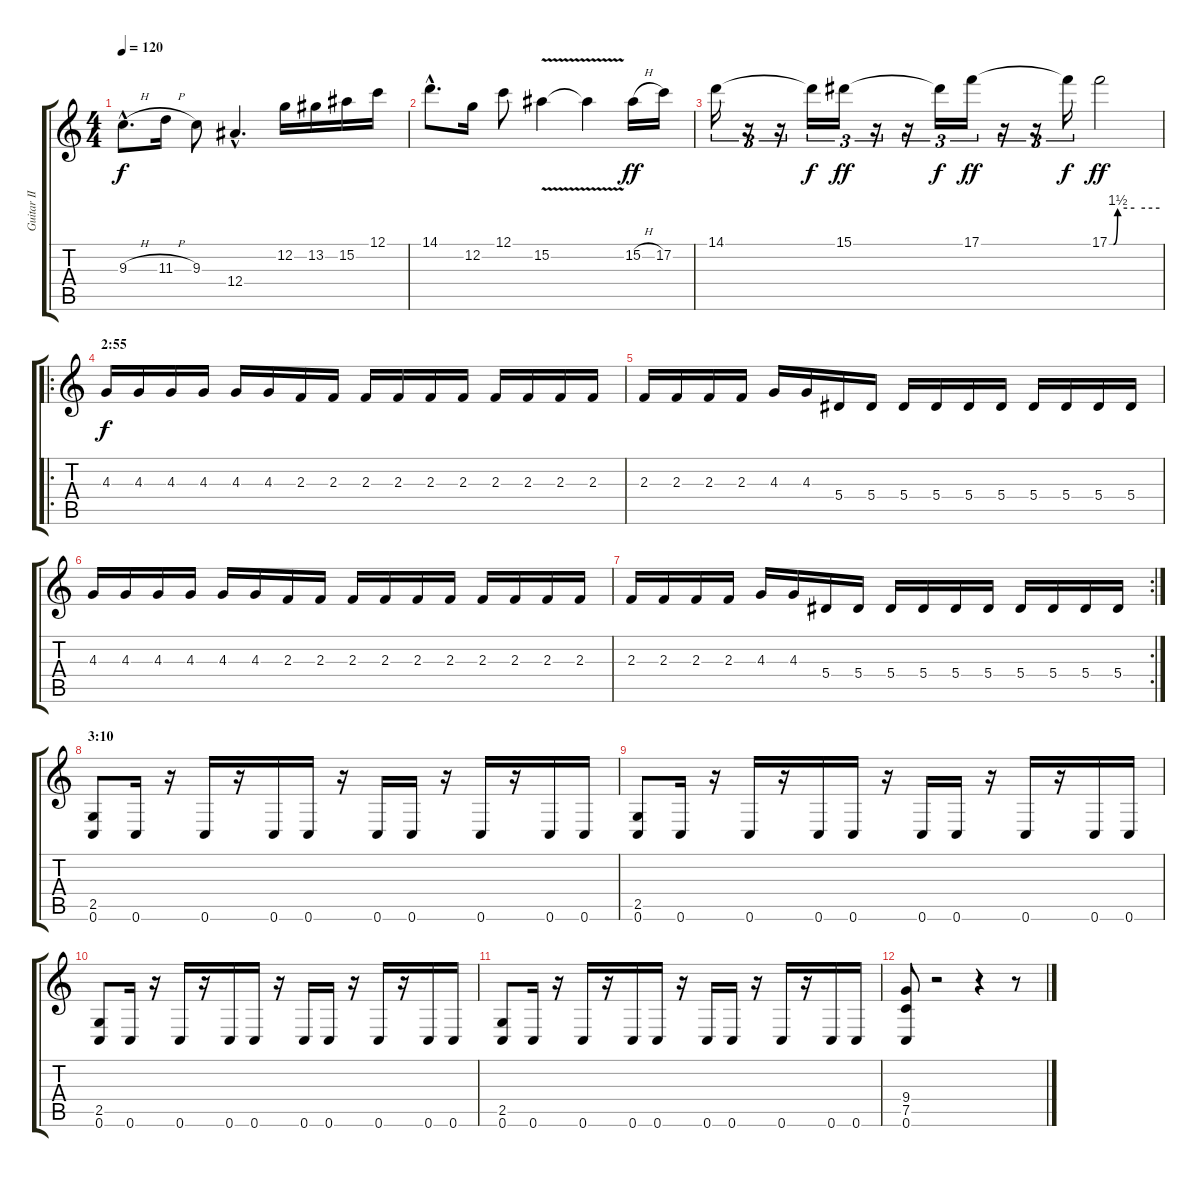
\track ("Guitar II" "Guitar II") {instrument overdrivenguitar}
\staff {score tabs}
\tuning (C4 G3 Eb3 Bb2 F2 C2) {hide}
\ts (4 4)
\tempo 120
\clef g2
\ks c
9.3{h hac}.8{d dy f} 11.3{h}.16 9.3.8 12.4{hac}.4{d} 12.2.16 13.2.16 15.2.16 12.1.16 |
14.1{hac}.8{d} 12.2.16 12.1.8 15.2{v}.4 15.2{t}.4 15.2{h}.16{dy ff} 17.2.16 |
14.1.16{tu (3 2)} r.16{tu (3 2)} r.16{tu (3 2)} 14.1{t}.16{tu (3 2) dy f} 15.1.16{tu (3 2) dy ff} r.16{tu (3 2)} r.16{tu (3 2)} 15.1{t}.16{tu (3 2) dy f} 17.1.16{tu (3 2) dy ff} r.16{tu (3 2)} r.16{tu (3 2)} 17.1{t}.16{tu (3 2) dy f} 17.1{be (custom 0 0 5 0 10 6 30 6 60 6)}.2{dy ff} |
\ro
\section ("" "2:55")
4.3.16{dy f} 4.3.16 4.3.16 4.3.16 4.3.16 4.3.16 2.3.16 2.3.16 2.3.16 2.3.16 2.3.16 2.3.16 2.3.16 2.3.16 2.3.16 2.3.16 |
2.3.16 2.3.16 2.3.16 2.3.16 4.3.16 4.3.16 5.4.16 5.4.16 5.4.16 5.4.16 5.4.16 5.4.16 5.4.16 5.4.16 5.4.16 5.4.16 |
4.3.16 4.3.16 4.3.16 4.3.16 4.3.16 4.3.16 2.3.16 2.3.16 2.3.16 2.3.16 2.3.16 2.3.16 2.3.16 2.3.16 2.3.16 2.3.16 |
\rc 2
2.3.16 2.3.16 2.3.16 2.3.16 4.3.16 4.3.16 5.4.16 5.4.16 5.4.16 5.4.16 5.4.16 5.4.16 5.4.16 5.4.16 5.4.16 5.4.16 |
\section ("" "3:10")
(2.5 0.6).8 0.6.16 r.16 0.6.16 r.16 0.6.16 0.6.16 r.16 0.6.16 0.6.16 r.16 0.6.16 r.16 0.6.16 0.6.16 |
(2.5 0.6).8 0.6.16 r.16 0.6.16 r.16 0.6.16 0.6.16 r.16 0.6.16 0.6.16 r.16 0.6.16 r.16 0.6.16 0.6.16 |
(2.5 0.6).8 0.6.16 r.16 0.6.16 r.16 0.6.16 0.6.16 r.16 0.6.16 0.6.16 r.16 0.6.16 r.16 0.6.16 0.6.16 |
(2.5 0.6).8 0.6.16 r.16 0.6.16 r.16 0.6.16 0.6.16 r.16 0.6.16 0.6.16 r.16 0.6.16 r.16 0.6.16 0.6.16 |
(9.4 7.5 0.6).8 r.2 r.4 r.8
